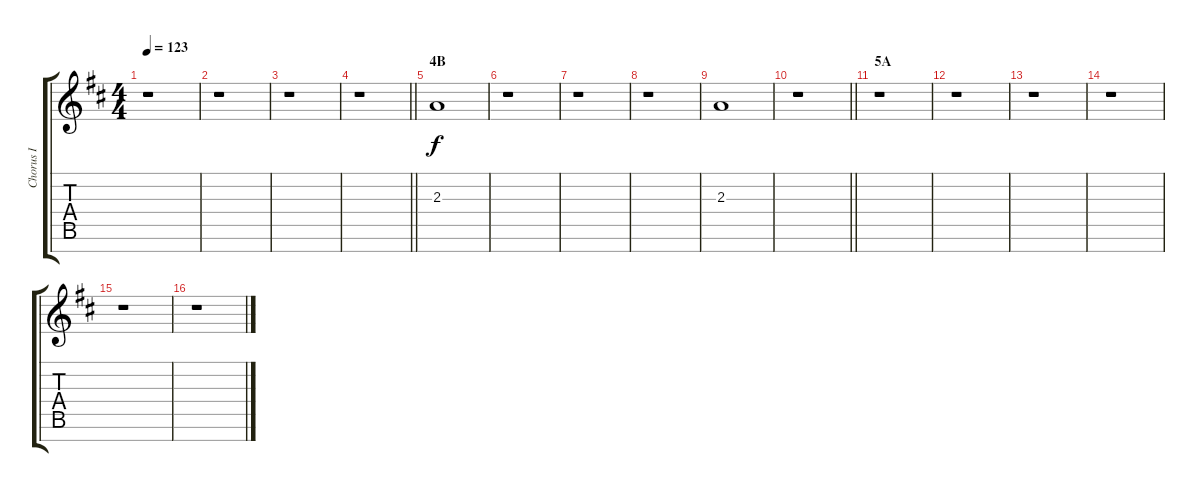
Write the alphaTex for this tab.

\track ("Chorus I" "Chorus I") {instrument voiceoohs}
\staff {score tabs}
\tuning (E5 B4 G4 D4 A3 E3 B2) {hide}
\ts (4 4)
\tempo 123
\clef g2
\ks d
r.1{dy f} |
r.1 |
r.1 |
\barLineRight lightlight
r.1 |
\section ("" "4B")
2.3.1 |
r.1 |
r.1 |
r.1 |
2.3.1 |
\barLineRight lightlight
r.1 |
\section ("" "5A")
r.1 |
r.1 |
r.1 |
r.1 |
r.1 |
r.1
